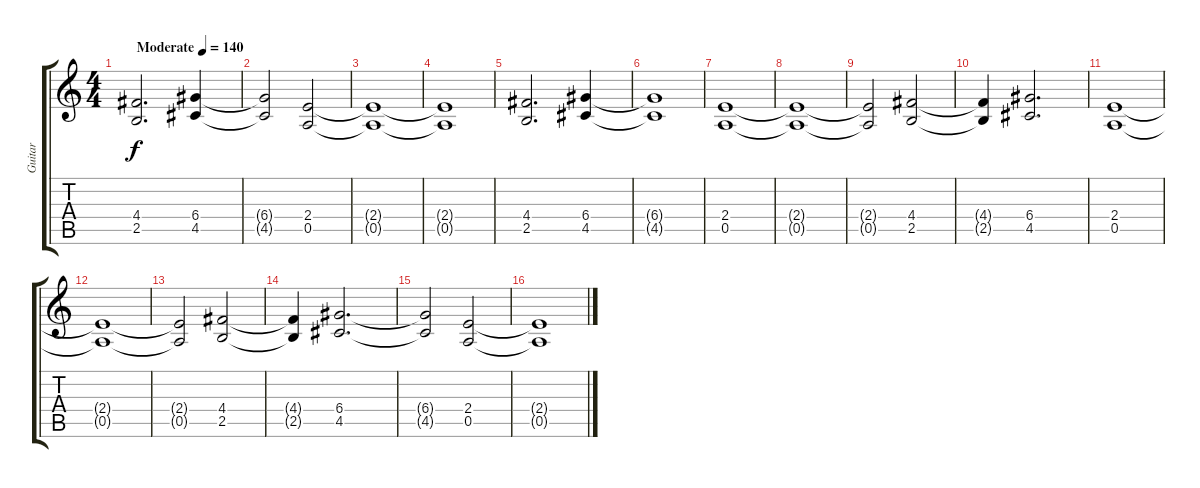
\track ("Guitar" "Guitar") {instrument distortionguitar}
\staff {score tabs}
\tuning (E4 B3 G3 D3 A2 D2) {hide}
\ts (4 4)
\tempo (140 "Moderate")
\clef g2
\ks c
(4.4 2.5).2{d dy f volume 16 instrument distortionguitar} (6.4 4.5).4{volume 16} |
(6.4{t} 4.5{t}).2 (2.4 0.5).2{volume 16} |
(2.4{t} 0.5{t}).1 |
(2.4{t} 0.5{t}).1 |
(4.4 2.5).2{d volume 16} (6.4 4.5).4{volume 16} |
(6.4{t} 4.5{t}).1 |
(2.4 0.5).1{volume 16} |
(2.4{t} 0.5{t}).1 |
(2.4{t} 0.5{t}).2 (4.4 2.5).2{volume 16} |
(4.4{t} 2.5{t}).4 (6.4 4.5).2{d volume 16} |
(2.4 0.5).1{volume 16} |
(2.4{t} 0.5{t}).1 |
(2.4{t} 0.5{t}).2 (4.4 2.5).2{volume 16} |
(4.4{t} 2.5{t}).4 (6.4 4.5).2{d volume 16} |
(6.4{t} 4.5{t}).2 (2.4 0.5).2{volume 16} |
(2.4{t} 0.5{t}).1
